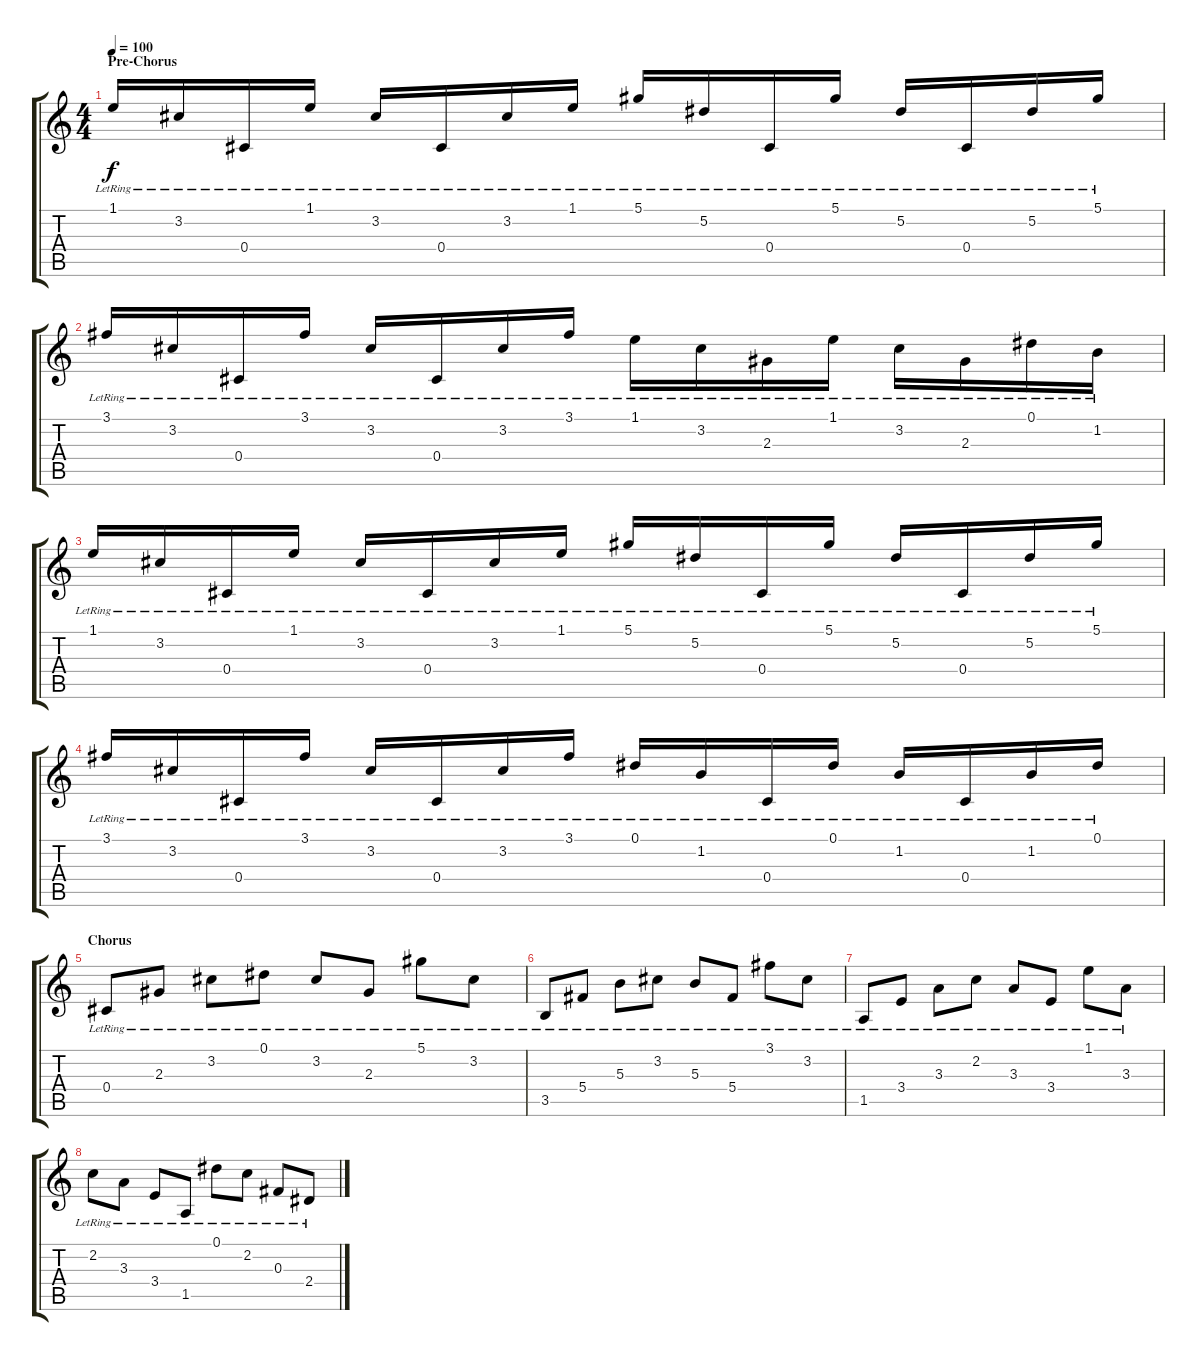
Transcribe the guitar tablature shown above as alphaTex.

\track "" {instrument acousticguitarsteel}
\staff {score tabs}
\tuning (Eb4 Bb3 Gb3 Db3 Ab2 Eb2) {hide}
\ts (4 4)
\section ("" "Pre-Chorus")
\tempo 100
\clef g2
\ks c
1.1{lr}.16{dy f volume 15 balance 8} 3.2{lr}.16 0.4{lr}.16 1.1{lr}.16 3.2{lr}.16 0.4{lr}.16 3.2{lr}.16 1.1{lr}.16 5.1{lr}.16 5.2{lr}.16 0.4{lr}.16 5.1{lr}.16 5.2{lr}.16 0.4{lr}.16 5.2{lr}.16 5.1{lr}.16 |
3.1{lr}.16 3.2{lr}.16 0.4{lr}.16 3.1{lr}.16 3.2{lr}.16 0.4{lr}.16 3.2{lr}.16 3.1{lr}.16 1.1{lr}.16 3.2{lr}.16 2.3{lr}.16 1.1{lr}.16 3.2{lr}.16 2.3{lr}.16 0.1{lr}.16 1.2{lr}.16 |
1.1{lr}.16 3.2{lr}.16 0.4{lr}.16 1.1{lr}.16 3.2{lr}.16 0.4{lr}.16 3.2{lr}.16 1.1{lr}.16 5.1{lr}.16 5.2{lr}.16 0.4{lr}.16 5.1{lr}.16 5.2{lr}.16 0.4{lr}.16 5.2{lr}.16 5.1{lr}.16 |
3.1{lr}.16 3.2{lr}.16 0.4{lr}.16 3.1{lr}.16 3.2{lr}.16 0.4{lr}.16 3.2{lr}.16 3.1{lr}.16 0.1{lr}.16 1.2{lr}.16 0.4{lr}.16 0.1{lr}.16 1.2{lr}.16 0.4{lr}.16 1.2{lr}.16 0.1{lr}.16 |
\section ("" "Chorus")
0.4{lr}.8 2.3{lr}.8 3.2{lr}.8 0.1{lr}.8 3.2{lr}.8 2.3{lr}.8 5.1{lr}.8 3.2{lr}.8 |
3.5{lr}.8 5.4{lr}.8 5.3{lr}.8 3.2{lr}.8 5.3{lr}.8 5.4{lr}.8 3.1{lr}.8 3.2{lr}.8 |
1.5{lr}.8 3.4{lr}.8 3.3{lr}.8 2.2{lr}.8 3.3{lr}.8 3.4{lr}.8 1.1{lr}.8 3.3{lr}.8 |
2.2{lr}.8 3.3{lr}.8 3.4{lr}.8 1.5{lr}.8 0.1{lr}.8 2.2{lr}.8 0.3{lr}.8 2.4{lr}.8
